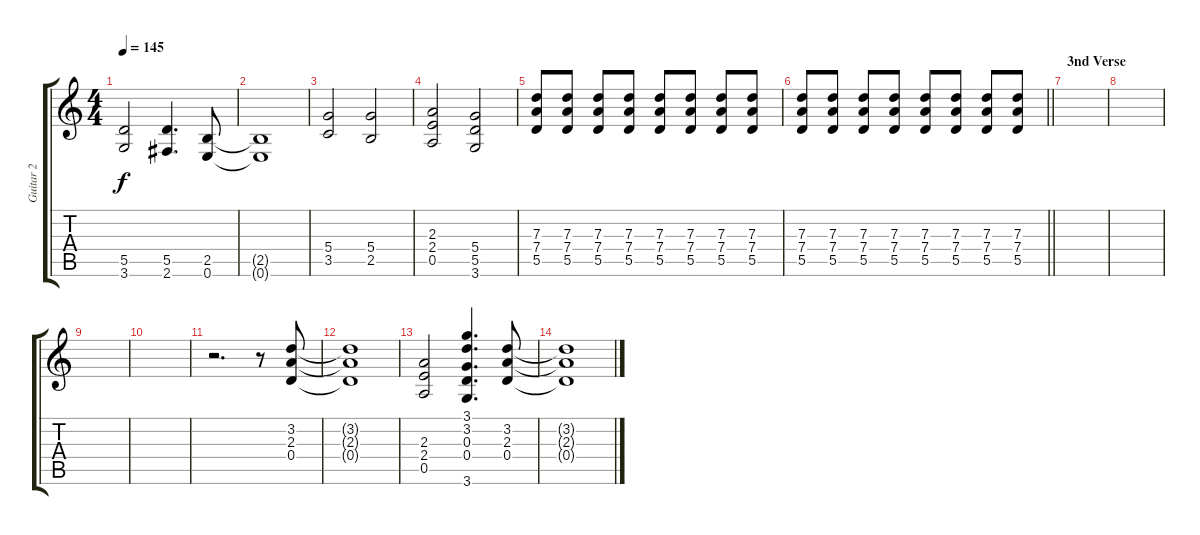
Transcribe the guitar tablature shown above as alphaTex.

\track ("Guitar 2" "Guitar 2") {instrument distortionguitar}
\staff {score tabs}
\tuning (E4 B3 G3 D3 A2 E2) {hide}
\ts (4 4)
\tempo 145
\clef g2
\ks c
(5.5 3.6).2{dy f} (5.5 2.6).4{d} (2.5 0.6).8 |
(2.5{t} 0.6{t}).1 |
(5.4 3.5).2 (5.4 2.5).2 |
(2.3 2.4 0.5).2 (5.4 5.5 3.6).2 |
(7.3 7.4 5.5).8 (7.3 7.4 5.5).8 (7.3 7.4 5.5).8 (7.3 7.4 5.5).8 (7.3 7.4 5.5).8 (7.3 7.4 5.5).8 (7.3 7.4 5.5).8 (7.3 7.4 5.5).8 |
\barLineRight lightlight
(7.3 7.4 5.5).8 (7.3 7.4 5.5).8 (7.3 7.4 5.5).8 (7.3 7.4 5.5).8 (7.3 7.4 5.5).8 (7.3 7.4 5.5).8 (7.3 7.4 5.5).8 (7.3 7.4 5.5).8 |
\section ("" "3nd Verse")
|
|
|
|
r.2{d} r.8 (3.2 2.3 0.4).8 |
(3.2{t} 2.3{t} 0.4{t}).1 |
(2.3 2.4 0.5).2 (3.1 3.2 0.3 0.4 3.6).4{d} (3.2 2.3 0.4).8 |
(3.2{t} 2.3{t} 0.4{t}).1
